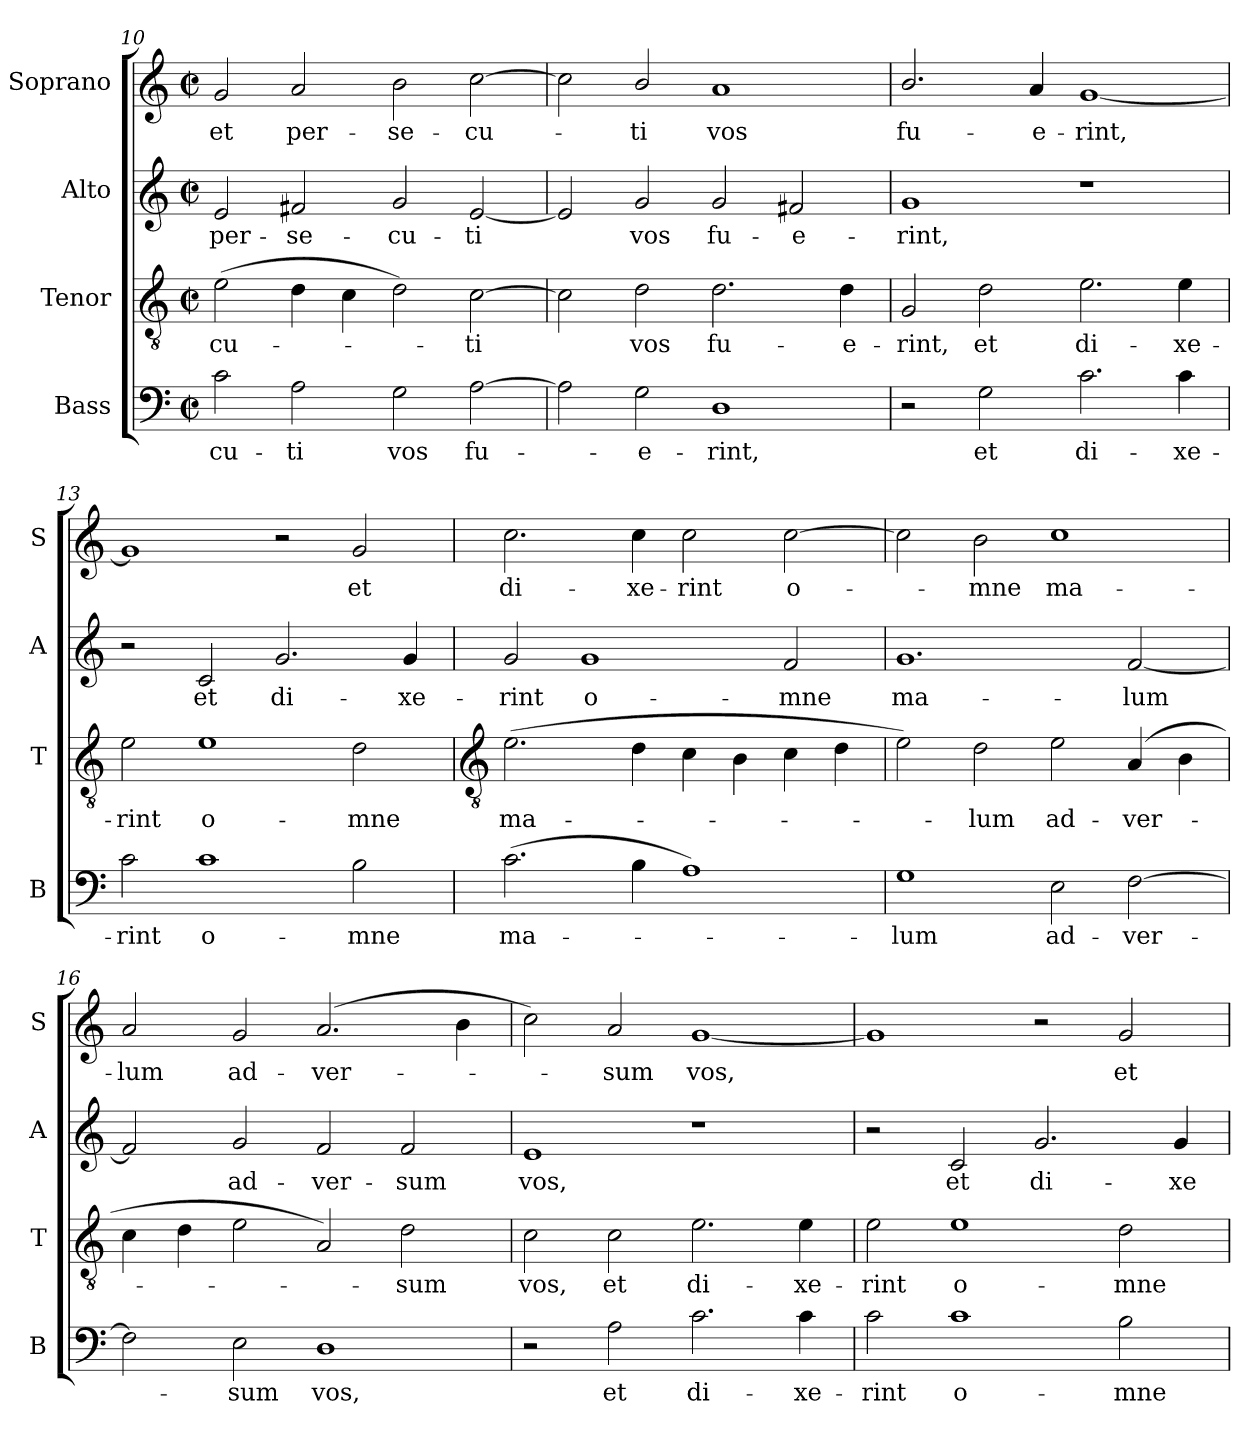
**kern	**text	**kern	**text	**kern	**text	**kern	**text
*part4	*part4	*part3	*part3	*part2	*part2	*part1	*part1
*staff4	*staff4	*staff3	*staff3	*staff2	*staff2	*staff1	*staff1
*I"Bass	*	*I"Tenor	*	*I"Alto	*	*I"Soprano	*
*I'B	*	*I'T	*	*I'A	*	*I'S	*
*clefF4	*	*clefGv2	*	*clefG2	*	*clefG2	*
*k[]	*	*k[]	*	*k[]	*	*k[]	*
*C:	*	*C:	*	*C:	*	*C:	*
*M4/2	*	*M4/2	*	*M4/2	*	*M4/2	*
*met(c|)	*	*met(c|)	*	*met(c|)	*	*met(c|)	*
=10	=10	=10	=10	=10	=10	=10	=10
!	!LO:LY:b	!	!LO:LY:b	!	!LO:LY:b	!	!LO:LY:b
2c	-cu-	(>2e	-cu-	2e	per-	2g	et
!	!LO:LY:b	!	!	!	!LO:LY:b	!	!LO:LY:b
2A	-ti	4d	.	2f#X	-se-	2a	per-
.	.	4c	.	.	.	.	.
!	!LO:LY:b	!	!	!	!LO:LY:b	!	!LO:LY:b
2G	vos	2d)	.	2g	-cu-	2b	-se-
!	!LO:LY:b	!	!LO:LY:b	!	!LO:LY:b	!	!LO:LY:b
[2A	fu-	[2c	ti	[2e	-ti	[2cc	-cu-
=11	=11	=11	=11	=11	=11	=11	=11
2A]	.	2c]	.	2e]	.	2cc]	.
!	!LO:LY:b	!	!LO:LY:b	!	!LO:LY:b	!	!LO:LY:b
2G	e-	2d	vos	2g	vos	2b/	ti
!	!LO:LY:b	!	!LO:LY:b	!	!LO:LY:b	!	!LO:LY:b
1D	-rint,	2.d	fu-	2g	fu-	1a	vos
!	!	!	!	!	!LO:LY:b	!	!
.	.	.	.	2f#X	-e-	.	.
!	!	!	!LO:LY:b	!	!	!	!
.	.	4d	-e-	.	.	.	.
=12	=12	=12	=12	=12	=12	=12	=12
!	!	!	!LO:LY:b	!	!LO:LY:b	!	!LO:LY:b
2r	.	2G	-rint,	1g	-rint,	2.b/	fu-
!	!LO:LY:b	!	!LO:LY:b	!	!	!	!
2G	et	2d	et	.	.	.	.
!	!	!	!	!	!	!	!LO:LY:b
.	.	.	.	.	.	4a	-e-
!	!LO:LY:b	!	!LO:LY:b	!	!	!	!LO:LY:b
2.c	di-	2.e	di-	1r	.	[1g	-rint,
!	!LO:LY:b	!	!LO:LY:b	!	!	!	!
4c	-xe-	4e	-xe-	.	.	.	.
=13	=13	=13	=13	=13	=13	=13	=13
!	!LO:LY:b	!	!LO:LY:b	!	!	!	!
2c	-rint	2e	-rint	2r	.	1g]	.
!	!LO:LY:b	!	!LO:LY:b	!	!LO:LY:b	!	!
1c	o-	1e	o-	2c	et	.	.
!	!	!	!	!	!LO:LY:b	!	!
.	.	.	.	2.g	di-	2r	.
!	!LO:LY:b	!	!LO:LY:b	!	!	!	!LO:LY:b
2B	-mne	2d	-mne	.	.	2g	et
!	!	!	!	!	!LO:LY:b	!	!
.	.	.	.	4g	-xe-	.	.
!!LO:LB:g=z
=14	=14	=14	=14	=14	=14	=14	=14
*	*	*clefGv2	*	*	*	*	*
!	!LO:LY:b	!	!LO:LY:b	!	!LO:LY:b	!	!LO:LY:b
(>2.c	ma-	(>2.e	ma-	2g	-rint	2.cc	di-
!	!	!	!	!	!LO:LY:b	!	!
.	.	.	.	1g	o-	.	.
!	!	!	!	!	!	!	!LO:LY:b
4B	.	4d	.	.	.	4cc	-xe-
!	!	!	!	!	!	!	!LO:LY:b
1A)	.	4c	.	.	.	2cc	-rint
.	.	4B	.	.	.	.	.
!	!	!	!	!	!LO:LY:b	!	!LO:LY:b
.	.	4c	.	2f	-mne	[2cc	o-
.	.	4d	.	.	.	.	.
=15	=15	=15	=15	=15	=15	=15	=15
!	!LO:LY:b	!	!	!	!LO:LY:b	!	!
1G	lum	2e)	.	1.g	ma-	2cc]	.
!	!	!	!LO:LY:b	!	!	!	!LO:LY:b
.	.	2d	lum	.	.	2b	mne
!	!LO:LY:b	!	!LO:LY:b	!	!	!	!LO:LY:b
2E	ad-	2e	ad-	.	.	1cc	ma-
!	!LO:LY:b	!	!LO:LY:b	!	!LO:LY:b	!	!
[2F	-ver-	(>4A	-ver-	[2f	-lum	.	.
.	.	4B	.	.	.	.	.
=16	=16	=16	=16	=16	=16	=16	=16
!	!	!	!	!	!	!	!LO:LY:b
2F]	.	4c	.	2f]	.	2a	-lum
.	.	4d	.	.	.	.	.
!	!LO:LY:b	!	!	!	!LO:LY:b	!	!LO:LY:b
2E	sum	2e	.	2g	ad-	2g	ad-
!	!LO:LY:b	!	!	!	!LO:LY:b	!	!LO:LY:b
1D	vos,	2A)	.	2f	-ver-	(>2.a	-ver-
!	!	!	!LO:LY:b	!	!LO:LY:b	!	!
.	.	2d	sum	2f	-sum	.	.
.	.	.	.	.	.	4b	.
=17	=17	=17	=17	=17	=17	=17	=17
!	!	!	!LO:LY:b	!	!LO:LY:b	!	!
2r	.	2c	vos,	1e	vos,	2cc)	.
!	!LO:LY:b	!	!LO:LY:b	!	!	!	!LO:LY:b
2A	et	2c	et	.	.	2a	sum
!	!LO:LY:b	!	!LO:LY:b	!	!	!	!LO:LY:b
2.c	di-	2.e	di-	1r	.	[1g	vos,
!	!LO:LY:b	!	!LO:LY:b	!	!	!	!
4c	-xe-	4e	-xe-	.	.	.	.
=18	=18	=18	=18	=18	=18	=18	=18
!	!LO:LY:b	!	!LO:LY:b	!	!	!	!
2c	-rint	2e	-rint	2r	.	1g]	.
!	!LO:LY:b	!	!LO:LY:b	!	!LO:LY:b	!	!
1c	o-	1e	o-	2c	et	.	.
!	!	!	!	!	!LO:LY:b	!	!
.	.	.	.	2.g	di-	2r	.
!	!LO:LY:b	!	!LO:LY:b	!	!	!	!LO:LY:b
2B	-mne	2d	-mne	.	.	2g	et
!	!	!	!	!	!LO:LY:b	!	!
.	.	.	.	4g	-xe-	.	.
=	=	=	=	=	=	=	=
*-	*-	*-	*-	*-	*-	*-	*-
